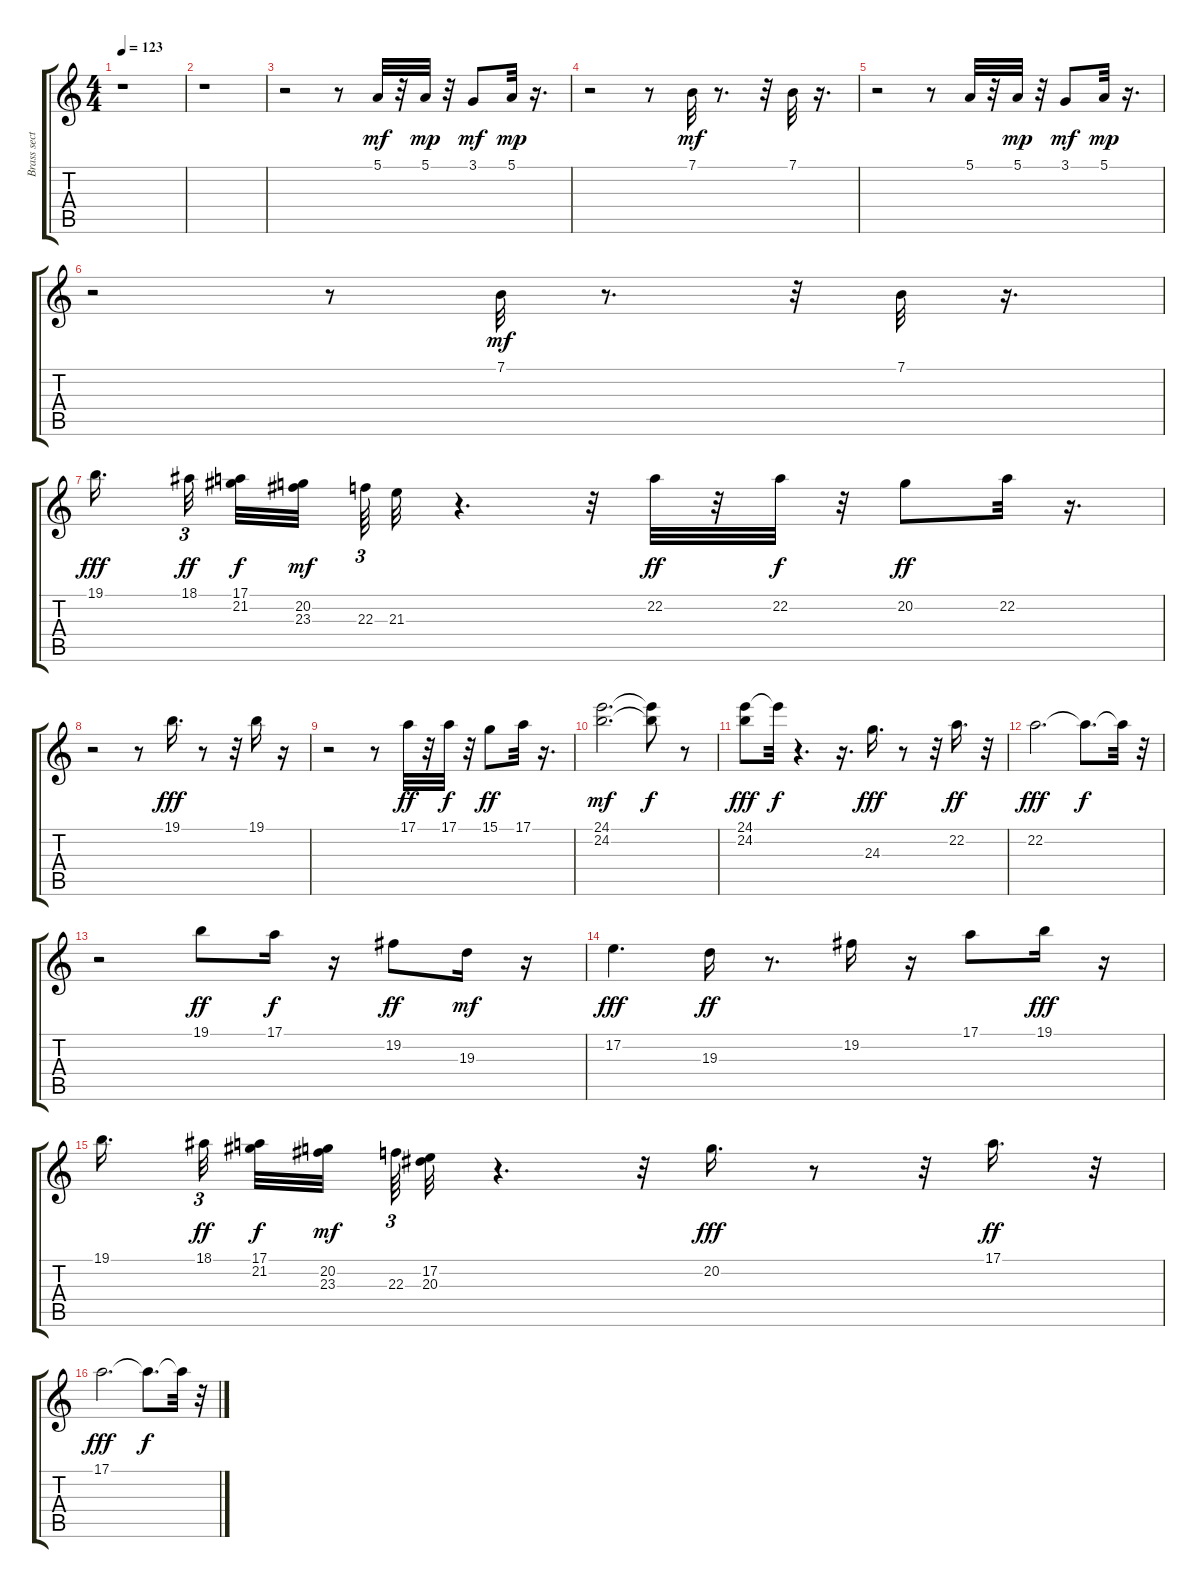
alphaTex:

\track ("Brass section" "Brass sect") {instrument brasssection}
\staff {score tabs}
\tuning (E4 B3 G3 D3 A2 E2) {hide}
\ts (4 4)
\tempo 123
\clef g2
\ks c
r.1{dy mp} |
r.1 |
r.2 r.8 5.1.32{dy mf} r.32 5.1.32{dy mp} r.32 3.1.8{dy mf} 5.1.32{dy mp} r.16{d} |
r.2 r.8 7.1.32{dy mf} r.8{d} r.32 7.1.32 r.16{d} |
r.2 r.8 5.1.32 r.32 5.1.32{dy mp} r.32 3.1.8{dy mf} 5.1.32{dy mp} r.16{d} |
r.2 r.8 7.1.32{dy mf} r.8{d} r.32 7.1.32 r.16{d} |
19.1.16{d dy fff beam splitsecondary} 18.1.32{tu (3 2) dy ff beam splitsecondary} (17.1 21.2).32{dy f} (20.2 23.3).32{dy mf beam splitsecondary} 22.3.64{tu (3 2)} 21.3.32 r.4{d} r.32 22.2.32{dy ff} r.32 22.2.32{dy f} r.32 20.2.8{dy ff} 22.2.32 r.16{d} |
r.2 r.8 19.1.16{d dy fff} r.8 r.32 19.1.16 r.16 |
r.2 r.8 17.1.32{dy ff} r.32 17.1.32{dy f} r.32 15.1.8{dy ff} 17.1.32 r.16{d} |
(24.1 24.2).2{d dy mf} (24.1{t} 24.2{t}).8{dy f} r.8 |
(24.1 24.2).8{dy fff} 24.1{t}.32{dy f} r.4{d} r.16{d} 24.3.16{d dy fff} r.8 r.32 22.2.16{d dy ff} r.32 |
22.2.2{d dy fff} 22.2{t}.8{d dy f} 22.2{t}.32 r.32 |
r.2 19.1.8{dy ff} 17.1.16{dy f} r.16 19.2.8{dy ff} 19.3.16{dy mf} r.16 |
17.2.4{d dy fff} 19.3.16{dy ff} r.8{d} 19.2.16 r.16 17.1.8 19.1.16{dy fff} r.16 |
19.1.16{d beam splitsecondary} 18.1.32{tu (3 2) dy ff beam splitsecondary} (17.1 21.2).32{dy f} (20.2 23.3).32{dy mf beam splitsecondary} 22.3.64{tu (3 2)} (17.2 20.3).32 r.4{d} r.32 20.2.16{d dy fff} r.8 r.32 17.1.16{d dy ff} r.32 |
17.1.2{d dy fff} 17.1{t}.8{d dy f} 17.1{t}.32 r.32
